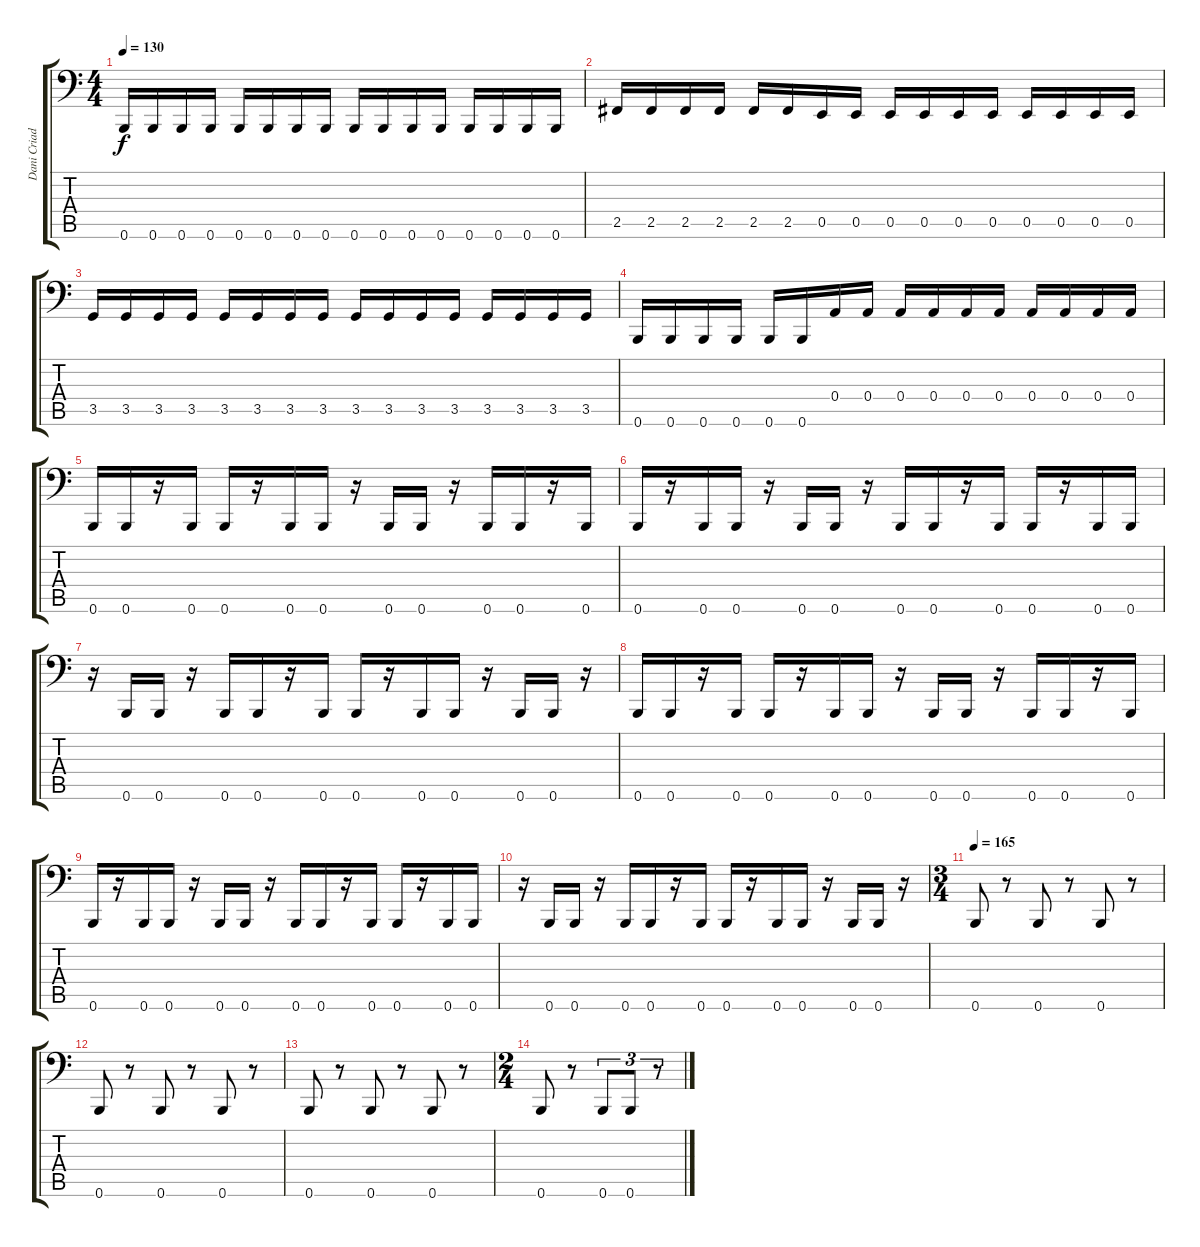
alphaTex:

\track ("Dani Criado" "Dani Criad") {instrument electricbassfinger}
\staff {score tabs}
\tuning (B2 G2 D2 A1 E1 B0) {hide}
\ts (4 4)
\tempo 130
\clef f4
\ks c
0.6.16{dy f} 0.6.16 0.6.16 0.6.16 0.6.16 0.6.16 0.6.16 0.6.16 0.6.16 0.6.16 0.6.16 0.6.16 0.6.16 0.6.16 0.6.16 0.6.16 |
2.5.16 2.5.16 2.5.16 2.5.16 2.5.16 2.5.16 0.5.16 0.5.16 0.5.16 0.5.16 0.5.16 0.5.16 0.5.16 0.5.16 0.5.16 0.5.16 |
3.5.16 3.5.16 3.5.16 3.5.16 3.5.16 3.5.16 3.5.16 3.5.16 3.5.16 3.5.16 3.5.16 3.5.16 3.5.16 3.5.16 3.5.16 3.5.16 |
0.6.16 0.6.16 0.6.16 0.6.16 0.6.16 0.6.16 0.4.16 0.4.16 0.4.16 0.4.16 0.4.16 0.4.16 0.4.16 0.4.16 0.4.16 0.4.16 |
0.6.16 0.6.16 r.16 0.6.16 0.6.16 r.16 0.6.16 0.6.16 r.16 0.6.16 0.6.16 r.16 0.6.16 0.6.16 r.16 0.6.16 |
0.6.16 r.16 0.6.16 0.6.16 r.16 0.6.16 0.6.16 r.16 0.6.16 0.6.16 r.16 0.6.16 0.6.16 r.16 0.6.16 0.6.16 |
r.16 0.6.16 0.6.16 r.16 0.6.16 0.6.16 r.16 0.6.16 0.6.16 r.16 0.6.16 0.6.16 r.16 0.6.16 0.6.16 r.16 |
0.6.16 0.6.16 r.16 0.6.16 0.6.16 r.16 0.6.16 0.6.16 r.16 0.6.16 0.6.16 r.16 0.6.16 0.6.16 r.16 0.6.16 |
0.6.16 r.16 0.6.16 0.6.16 r.16 0.6.16 0.6.16 r.16 0.6.16 0.6.16 r.16 0.6.16 0.6.16 r.16 0.6.16 0.6.16 |
r.16 0.6.16 0.6.16 r.16 0.6.16 0.6.16 r.16 0.6.16 0.6.16 r.16 0.6.16 0.6.16 r.16 0.6.16 0.6.16 r.16 |
\ts (3 4)
\tempo 165
0.6.8 r.8 0.6.8 r.8 0.6.8 r.8 |
0.6.8 r.8 0.6.8 r.8 0.6.8 r.8 |
0.6.8 r.8 0.6.8 r.8 0.6.8 r.8 |
\ts (2 4)
0.6.8 r.8 0.6.8{tu (3 2)} 0.6.8{tu (3 2)} r.8{tu (3 2)}
